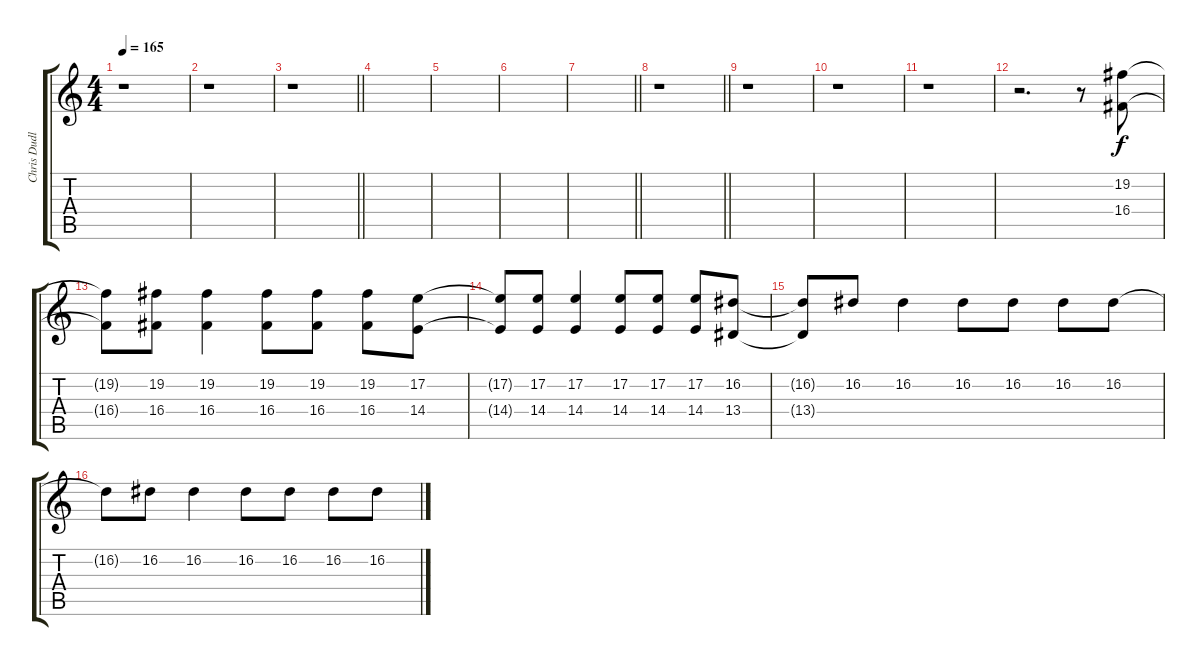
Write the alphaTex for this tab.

\track ("Chris Dudley" "Chris Dudl") {instrument lead2sawtooth}
\staff {score tabs}
\tuning (E4 B3 G3 D3 A2 D2) {hide}
\ts (4 4)
\tempo 165
\clef g2
\ks c
r.1{dy p} |
r.1 |
\barLineRight lightlight
r.1 |
|
|
|
\barLineRight lightlight
|
\section ("" "")
\barLineRight lightlight
r.1 |
r.1 |
r.1 |
r.1 |
r.2{d} r.8 (19.2 16.4).8{dy f} |
(19.2{t} 16.4{t}).8 (19.2 16.4).8 (19.2 16.4).4 (19.2 16.4).8 (19.2 16.4).8 (19.2 16.4).8 (17.2 14.4).8 |
(17.2{t} 14.4{t}).8 (17.2 14.4).8 (17.2 14.4).4 (17.2 14.4).8 (17.2 14.4).8 (17.2 14.4).8 (16.2 13.4).8 |
(16.2{t} 13.4{t}).8 16.2.8 16.2.4 16.2.8 16.2.8 16.2.8 16.2.8 |
16.2{t}.8 16.2.8 16.2.4 16.2.8 16.2.8 16.2.8 16.2.8
